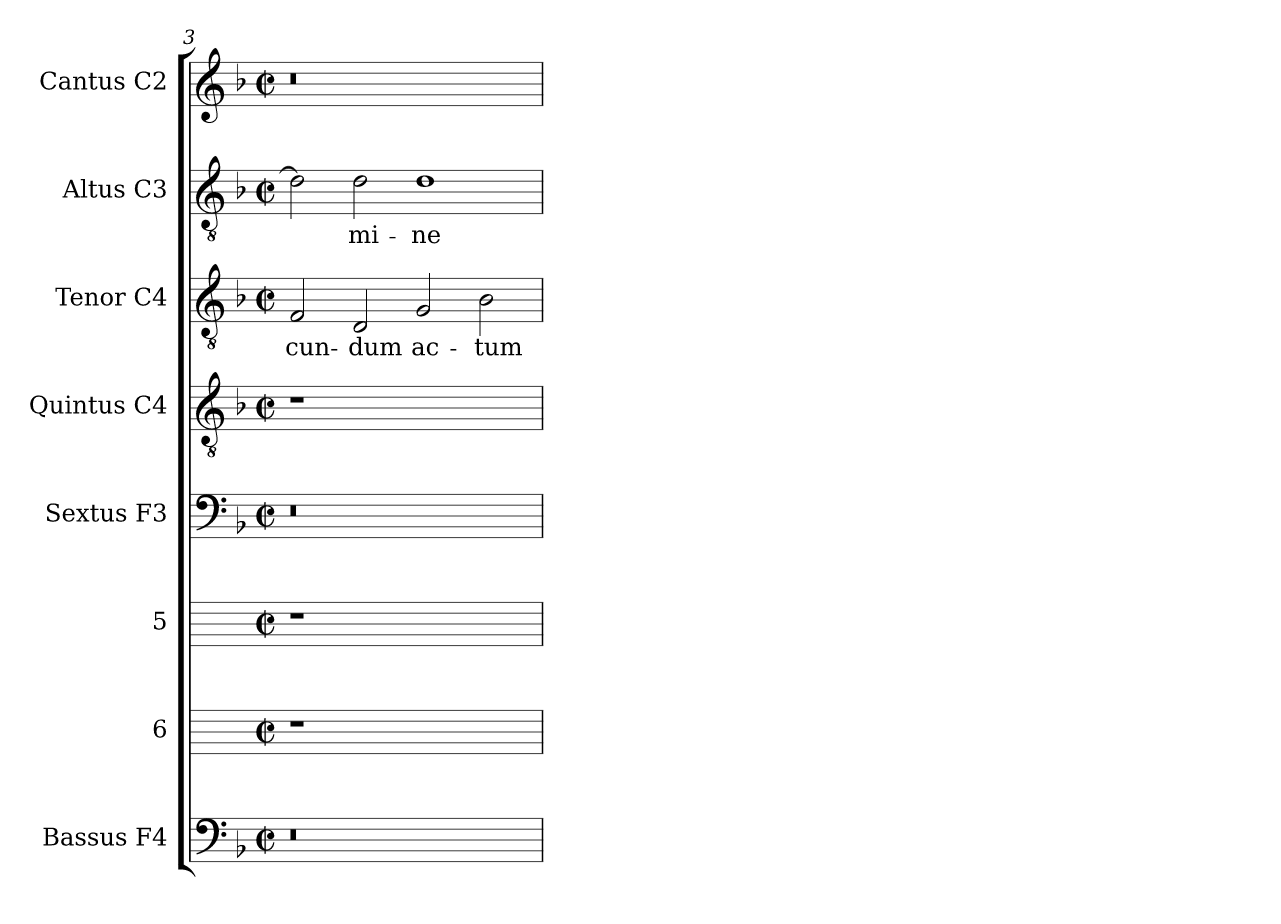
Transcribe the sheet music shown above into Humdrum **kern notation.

**kern	**kern	**kern	**kern	**kern	**kern	**text	**kern	**text	**kern
*part8	*part7	*part6	*part5	*part4	*part3	*part3	*part2	*part2	*part1
*staff8	*staff7	*staff6	*staff5	*staff4	*staff3	*staff3	*staff2	*staff2	*staff1
*I"Bassus  F4	*I"6	*I"5	*I"Sextus  F3	*I"Quintus  C4	*I"Tenor  C4	*	*I"Altus  C3	*	*I"Cantus  C2
*I'B	*	*	*	*	*I'T	*	*I'A	*	*I'C
*clefF4	*	*	*clefF4	*clefGv2	*clefGv2	*	*clefGv2	*	*clefG2
*k[b-]	*k[]	*k[]	*k[b-]	*k[b-]	*k[b-]	*	*k[b-]	*	*k[b-]
*F:	*C:	*C:	*F:	*F:	*F:	*	*F:	*	*F:
*M2/2	*M2/2	*M2/2	*M2/2	*M2/2	*M2/2	*	*M2/2	*	*M2/2
*met(c|)	*met(c|)	*met(c|)	*met(c|)	*met(c|)	*met(c|)	*	*met(c|)	*	*met(c|)
=3	=3	=3	=3	=3	=3	=3	=3	=3	=3
!	!	!	!	!	!	!LO:LY:b:cj	!	!LO:LY:b:cj	!
0r	1r	1r	0r	1r	2F/	-cun-	2d\]	--	0r
!	!	!	!	!	!	!LO:LY:b:cj	!	!LO:LY:b:cj	!
.	.	.	.	.	2D/	-dum	2d\	-mi-	.
!	!	!	!	!	!	!LO:LY:b:cj	!	!LO:LY:b:cj	!
.	1ryy	1ryy	.	1ryy	2G/	ac-	1d	-ne	.
!	!	!	!	!	!	!LO:LY:b:cj	!	!	!
.	.	.	.	.	2B-\	-tum	.	.	.
=	=	=	=	=	=	=	=	=	=
*-	*-	*-	*-	*-	*-	*-	*-	*-	*-
